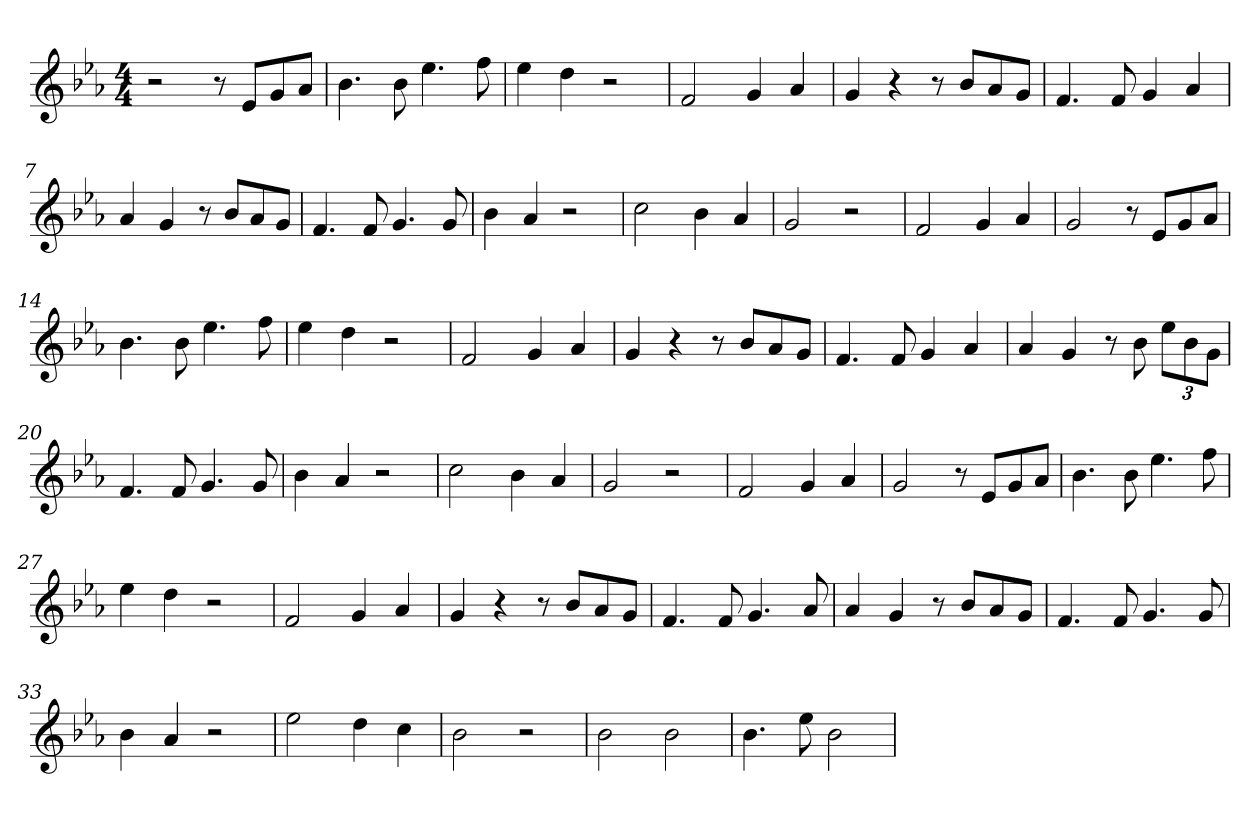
**kern
*part1
*staff1
*clefG2
*k[b-e-a-]
*M4/4
=1
2r
8r
8e-/L
8g/
8a-/J
=2
4.b-\
8b-\
4.ee-\
8ff\
=3
4ee-\
4dd\
2r
=4
2f/
4g/
4a-/
=5
4g/
4r
8r
8b-/L
8a-/
8g/J
=6
4.f/
8f/
4g/
4a-/
=7
4a-/
4g/
8r
8b-/L
8a-/
8g/J
=8
4.f/
8f/
4.g/
8g/
!!LO:LB:g=z
=9
4b-\
4a-/
2r
=10
2cc\
4b-\
4a-/
=11
2g/
2r
=12
2f/
4g/
4a-/
=13
2g/
8r
8e-/L
8g/
8a-/J
=14
4.b-\
8b-\
4.ee-\
8ff\
=15
4ee-\
4dd\
2r
=16
2f/
4g/
4a-/
=17
4g/
4r
8r
8b-/L
8a-/
8g/J
=18
4.f/
8f/
4g/
4a-/
!!LO:LB:g=z
=19
4a-/
4g/
8r
8b-\
*Xbrackettup
12ee-\L
12b-\
12g\J
=20
4.f/
8f/
4.g/
8g/
=21
4b-\
4a-/
2r
=22
2cc\
4b-\
4a-/
=23
2g/
2r
=24
2f/
4g/
4a-/
=25
2g/
8r
8e-/L
8g/
8a-/J
=26
4.b-\
8b-\
4.ee-\
8ff\
=27
4ee-\
4dd\
2r
=28
2f/
4g/
4a-/
!!LO:LB:g=z
=29
4g/
4r
8r
8b-/L
8a-/
8g/J
=30
4.f/
8f/
4.g/
8a-/
=31
4a-/
4g/
8r
8b-/L
8a-/
8g/J
=32
4.f/
8f/
4.g/
8g/
=33
4b-\
4a-/
2r
=34
2ee-\
4dd\
4cc\
=35
2b-\
2r
=36
2b-\
2b-\
=37
4.b-\
8ee-\
2b-\
=
*-
